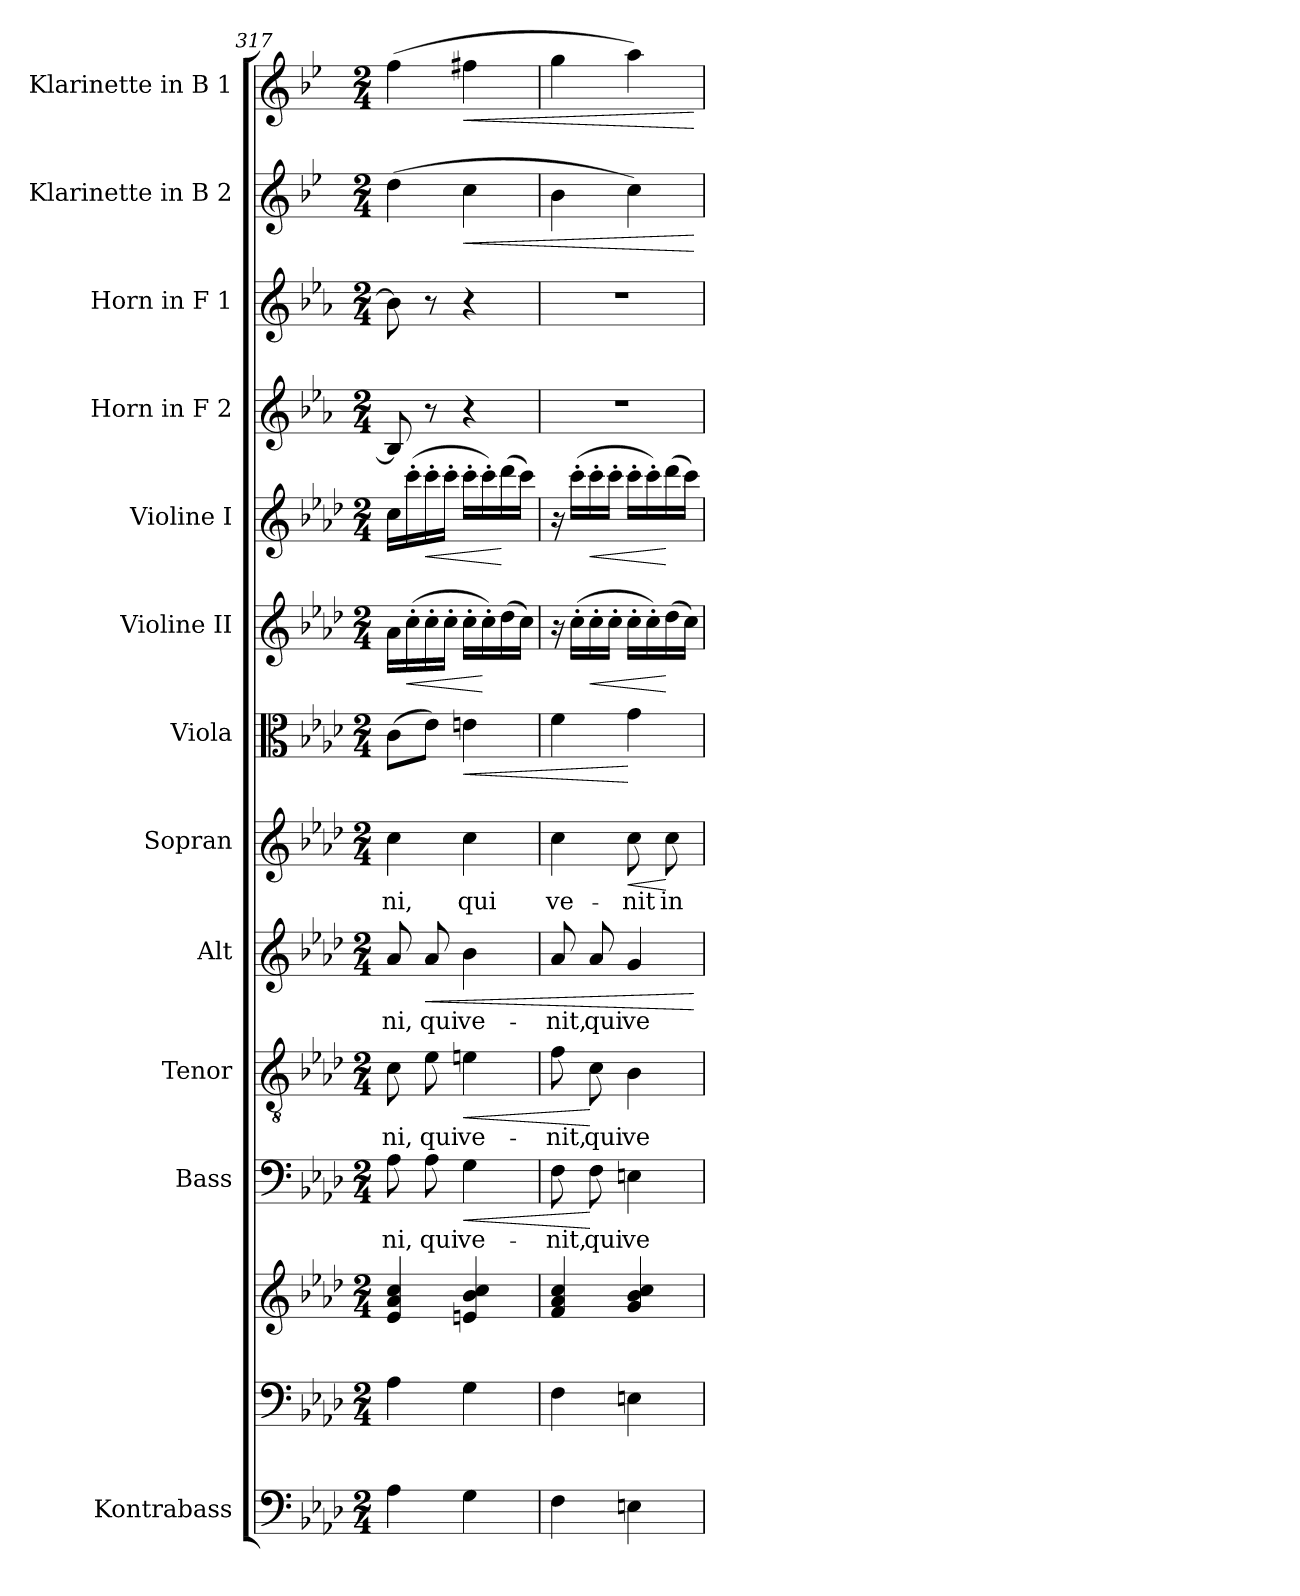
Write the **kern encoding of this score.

**kern	**kern	**kern	**kern	**text	**dynam	**kern	**text	**dynam	**kern	**text	**dynam	**kern	**text	**dynam	**kern	**dynam	**kern	**dynam	**kern	**dynam	**kern	**kern	**kern	**dynam	**kern	**dynam
*part13	*part12	*part12	*part11	*part11	*part11	*part10	*part10	*part10	*part9	*part9	*part9	*part8	*part8	*part8	*part7	*part7	*part6	*part6	*part5	*part5	*part4	*part3	*part2	*part2	*part1	*part1
*staff14	*staff13	*staff12	*staff11	*staff11	*staff11	*staff10	*staff10	*staff10	*staff9	*staff9	*staff9	*staff8	*staff8	*staff8	*staff7	*staff7	*staff6	*staff6	*staff5	*staff5	*staff4	*staff3	*staff2	*staff2	*staff1	*staff1
*I"Kontrabass	*	*	*I"Bass	*	*	*I"Tenor	*	*	*I"Alt	*	*	*I"Sopran	*	*	*I"Viola	*	*I"Violine II	*	*I"Violine I	*	*I"Horn in F 2	*I"Horn in F 1	*I"Klarinette in B 2	*	*I"Klarinette in B 1	*
*I'Kb.	*	*	*I'B	*	*	*I'T	*	*	*I'A	*	*	*I'S	*	*	*I'Vla.	*	*I'Vl. II	*	*I'Vl. I	*	*I'Hrn. 2	*I'Hrn. 1	*	*	*	*
*clefF4	*clefF4	*clefG2	*clefF4	*	*	*clefGv2	*	*	*clefG2	*	*	*clefG2	*	*	*clefC3	*	*clefG2	*	*clefG2	*	*clefG2	*clefG2	*clefG2	*	*clefG2	*
*ITrd7c12	*	*	*	*	*	*	*	*	*	*	*	*	*	*	*	*	*	*	*	*	*ITrd4c7	*ITrd4c7	*ITrd1c2	*	*ITrd1c2	*
*k[b-e-a-d-]	*k[b-e-a-d-]	*k[b-e-a-d-]	*k[b-e-a-d-]	*	*	*k[b-e-a-d-]	*	*	*k[b-e-a-d-]	*	*	*k[b-e-a-d-]	*	*	*k[b-e-a-d-]	*	*k[b-e-a-d-]	*	*k[b-e-a-d-]	*	*k[b-e-a-d-]	*k[b-e-a-d-]	*k[b-e-a-d-]	*	*k[b-e-a-d-]	*
*A-:	*A-:	*A-:	*A-:	*	*	*A-:	*	*	*A-:	*	*	*A-:	*	*	*A-:	*	*A-:	*	*A-:	*	*A-:	*A-:	*A-:	*	*A-:	*
*M2/4	*M2/4	*M2/4	*M2/4	*	*	*M2/4	*	*	*M2/4	*	*	*M2/4	*	*	*M2/4	*	*M2/4	*	*M2/4	*	*M2/4	*M2/4	*M2/4	*	*M2/4	*
=317	=317	=317	=317	=317	=317	=317	=317	=317	=317	=317	=317	=317	=317	=317	=317	=317	=317	=317	=317	=317	=317	=317	=317	=317	=317	=317
!	!	!	!	!LO:LY:b	!	!	!LO:LY:b	!	!	!LO:LY:b	!	!	!LO:LY:b	!	!	!	!	!	!	!	!	!	!	!	!	!
4AA-\	4A-\	4e-/ 4a-/ 4cc/	8A-\	-ni,	.	8c\	-ni,	.	8a-/	-ni,	.	4cc\	-ni,	.	(>8c\L	.	16a-\LL	.	16cc\LL	.	8E-/]	8e-\]	(>4cc\	.	(>4ee-\	.
!	!	!	!	!	!	!	!	!	!	!	!	!	!	!	!	!	!	!LO:HP:b	!	!	!	!	!	!	!	!
.	.	.	.	.	.	.	.	.	.	.	.	.	.	.	.	.	(>16cc'>\	<	(>16ccc'>\	.	.	.	.	.	.	.
!	!	!	!	!LO:LY:b	!	!	!LO:LY:b	!	!	!LO:LY:b	!LO:HP:b	!	!	!	!	!	!	!	!	!LO:HP:b	!	!	!	!	!	!
.	.	.	8A-\	qui	.	8e-\	qui	.	8a-/	qui	<	.	.	.	8e-\J)	.	16cc'>\	.	16ccc'>\	<	8r	8r	.	.	.	.
.	.	.	.	.	.	.	.	.	.	.	.	.	.	.	.	.	16cc'>\JJ	.	16ccc'>\JJ	.	.	.	.	.	.	.
!	!	!	!	!LO:LY:b	!LO:HP:b	!	!LO:LY:b	!LO:HP:b	!	!LO:LY:b	!	!	!LO:LY:b	!	!	!LO:HP:b	!	!	!	!	!	!	!	!LO:HP:b	!	!LO:HP:b
4GG\	4G\	4en/ 4b-/ 4cc/	4G\	ve-	<	4en\	ve-	<	4b-\	ve-	.	4cc\	qui	.	4en\	<	16cc'>\LL	.	16ccc'>\LL	.	4r	4r	4b-\	<	4een\	<
.	.	.	.	.	.	.	.	.	.	.	.	.	.	.	.	.	16cc'>\)	[	16ccc'>\)	.	.	.	.	.	.	.
.	.	.	.	.	.	.	.	.	.	.	.	.	.	.	.	.	(>16dd-\	.	(>16ddd-\	[	.	.	.	.	.	.
.	.	.	.	.	.	.	.	.	.	.	.	.	.	.	.	.	16cc\JJ)	.	16ccc\JJ)	.	.	.	.	.	.	.
!!LO:PB:g=z
=318	=318	=318	=318	=318	=318	=318	=318	=318	=318	=318	=318	=318	=318	=318	=318	=318	=318	=318	=318	=318	=318	=318	=318	=318	=318	=318
!	!	!	!	!LO:LY:b	!	!	!LO:LY:b	!	!	!LO:LY:b	!	!	!LO:LY:b	!	!	!	!	!	!	!	!	!	!	!	!	!
4FF\	4F\	4f/ 4a-/ 4cc/	8F\	-nit,	.	8f\	-nit,	.	8a-/	-nit,	.	4cc\	ve-	.	4f\	.	16r	.	16r	.	2r	2r	4a-\	.	4ff\	.
.	.	.	.	.	.	.	.	.	.	.	.	.	.	.	.	.	(>16cc'>\LL	.	(>16ccc'>\LL	.	.	.	.	.	.	.
!	!	!	!	!LO:LY:b	!	!	!LO:LY:b	!	!	!LO:LY:b	!	!	!	!	!	!	!	!LO:HP:b	!	!LO:HP:b	!	!	!	!	!	!
.	.	.	8F\	qui	[	8c\	qui	[	8a-/	qui	.	.	.	.	.	.	16cc'>\	<	16ccc'>\	<	.	.	.	.	.	.
.	.	.	.	.	.	.	.	.	.	.	.	.	.	.	.	.	16cc'>\JJ	.	16ccc'>\JJ	.	.	.	.	.	.	.
!	!	!	!	!LO:LY:b	!	!	!LO:LY:b	!	!	!LO:LY:b	!	!	!LO:LY:b	!LO:HP:b	!	!	!	!	!	!	!	!	!	!	!	!
4EEn\	4En\	4g/ 4b-/ 4cc/	4En\	ve-	.	4B-\	ve-	.	4g/	ve-	.	8cc\	-nit	<	4g\	[	16cc'>\LL	.	16ccc'>\LL	.	.	.	4b-\)	.	4gg\)	.
.	.	.	.	.	.	.	.	.	.	.	.	.	.	.	.	.	16cc'>\)	.	16ccc'>\)	.	.	.	.	.	.	.
!	!	!	!	!	!	!	!	!	!	!	!	!	!LO:LY:b	!	!	!	!	!	!	!	!	!	!	!	!	!
.	.	.	.	.	.	.	.	.	.	.	.	8cc\	in	[	.	.	(>16dd-\	[	(>16ddd-\	[	.	.	.	.	.	.
.	.	.	.	.	.	.	.	.	.	.	.	.	.	.	.	.	16cc\JJ)	.	16ccc\JJ)	.	.	.	.	.	.	.
.	.	.	.	.	.	.	.	.	.	.	[	.	.	.	.	.	.	.	.	.	.	.	.	[	.	[
=	=	=	=	=	=	=	=	=	=	=	=	=	=	=	=	=	=	=	=	=	=	=	=	=	=	=
*-	*-	*-	*-	*-	*-	*-	*-	*-	*-	*-	*-	*-	*-	*-	*-	*-	*-	*-	*-	*-	*-	*-	*-	*-	*-	*-
